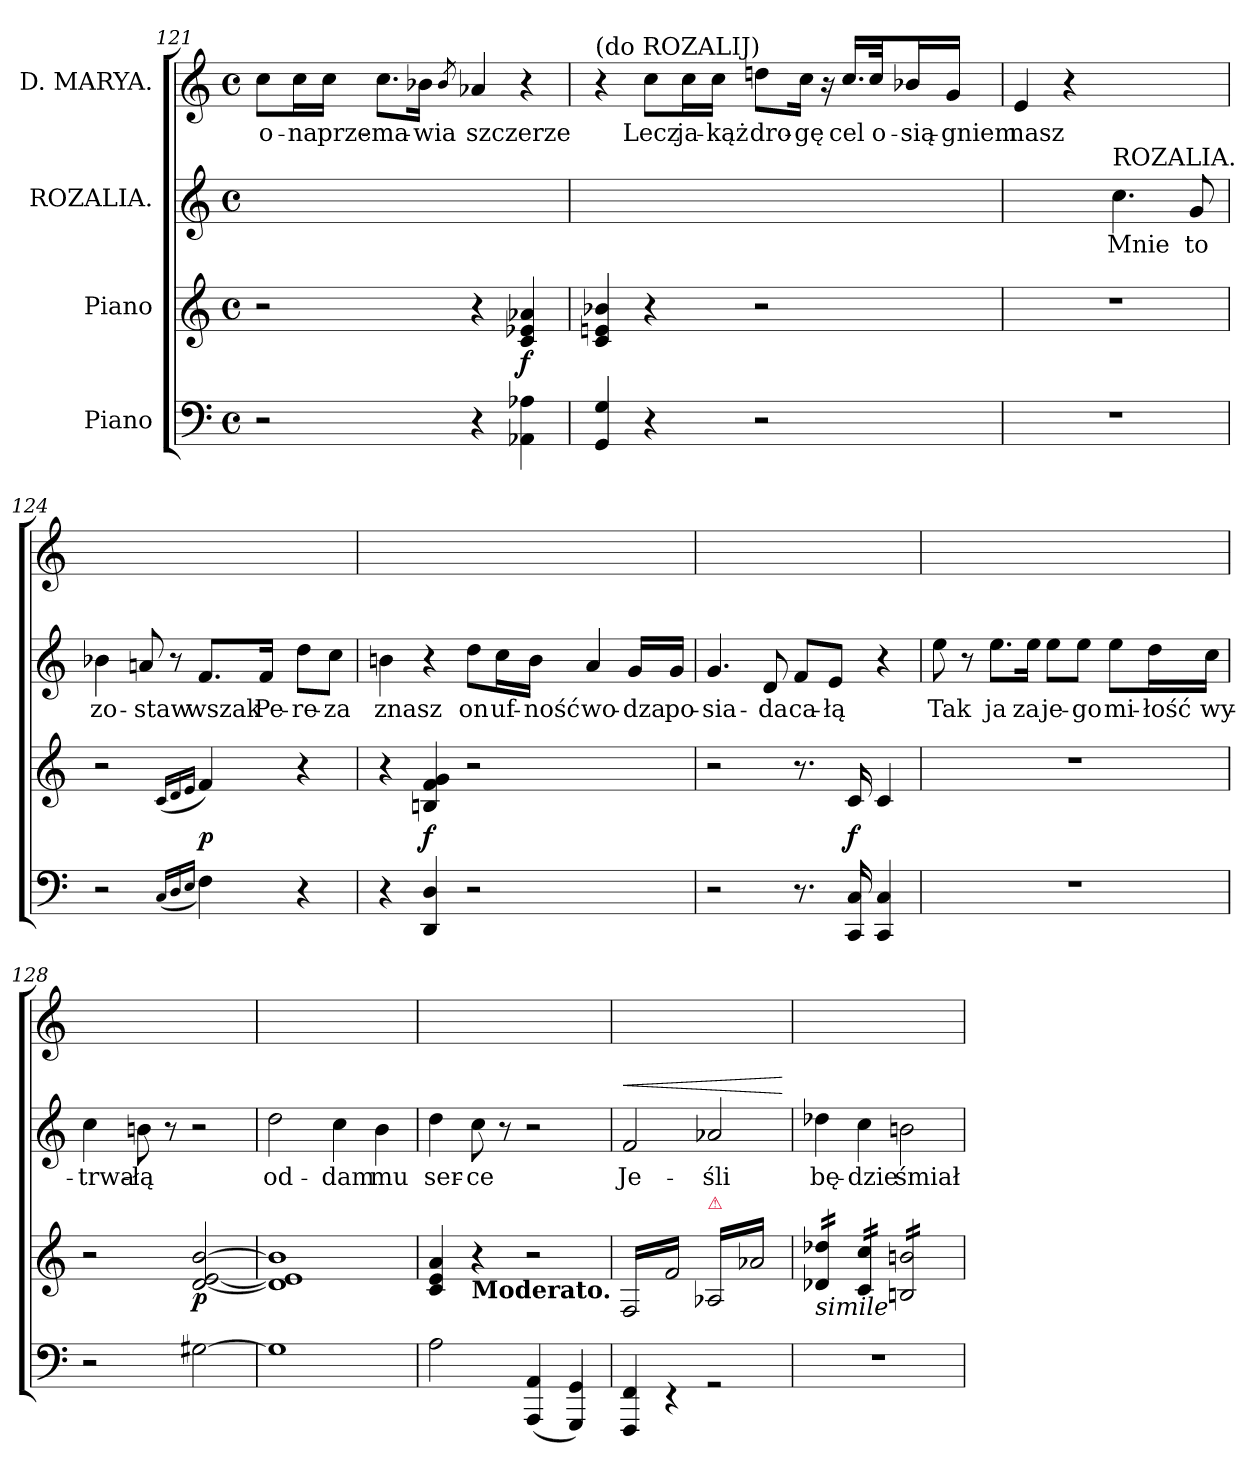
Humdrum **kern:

**kern	**kern	**dynam	**kern	**text	**dynam	**kern	**text
*part4	*part3	*part3	*part2	*part2	*part2	*part1	*part1
*staff4	*staff3	*staff3	*staff2	*staff2	*staff2	*staff1	*staff1
*I"Piano	*I"Piano	*	*I"ROZALIA.	*	*	*I"D. MARYA.	*
*clefF4	*clefG2	*	*clefG2	*	*	*clefG2	*
*k[]	*k[]	*	*k[]	*	*	*k[]	*
*C:	*C:	*	*C:	*	*	*C:	*
*M4/4	*M4/4	*	*M4/4	*	*	*M4/4	*
*met(c)	*met(c)	*	*met(c)	*	*	*met(c)	*
=121	=121	=121	=121	=121	=121	=121	=121
2r	2r	.	1ryy	.	.	8cc\L	o-
.	.	.	.	.	.	16cc\L	-na
.	.	.	.	.	.	16cc\JJ	prze-
.	.	.	.	.	.	8.cc\L	-ma-
.	.	.	.	.	.	16b-X\Jk	-wia
.	.	.	.	.	.	8qb-/	.
4r	4r	.	.	.	.	4a-X/	szczerze
4AA-X\ 4A-X\	4c/ 4e-X/ 4a-X/	f	.	.	.	4r	.
=122	=122	=122	=122	=122	=122	=122	=122
!	!	!	!	!	!	!LO:TX:a:t=(do ROZALIJ)	!
4GG/ 4G/	4c/ 4en/ 4b-X/	.	1ryy	.	.	4r	.
4r	4r	.	.	.	.	8cc\L	Lecz
.	.	.	.	.	.	16cc\L	ja-
.	.	.	.	.	.	16cc\JJ	-kąż
2r	2r	.	.	.	.	8ddn\L	dro-
.	.	.	.	.	.	16cc\Jk	-gę
.	.	.	.	.	.	16r	.
.	.	.	.	.	.	16.cc/LL	cel
.	.	.	.	.	.	32cc/Jk	o-
.	.	.	.	.	.	16b-X/L	-sią-
.	.	.	.	.	.	16g/JJ	-gniem
=123	=123	=123	=123	=123	=123	=123	=123
1r	1r	.	2ryy	.	.	4e/	nasz
.	.	.	.	.	.	4r	.
!	!	!	!LO:TX:a:t=ROZALIA.	!	!	!	!
.	.	.	4.cc\	Mnie	.	2ryy	.
.	.	.	8g/	to	.	.	.
=124	=124	=124	=124	=124	=124	=124	=124
2r	2r	.	4b-X\	zo-	.	1ryy	.
.	.	.	8an/	-staw	.	.	.
.	.	.	8r	.	.	.	.
(16qqC/LL	(16qqc/LL	.	.	.	.	.	.
16qqD/	16qqd/	.	.	.	.	.	.
16qqE/JJ	16qqe/JJ	.	.	.	.	.	.
4F\)	4f/)	p	8.f/L	wszak	.	.	.
.	.	.	16f/Jk	Pe-	.	.	.
4r	4r	.	8dd\L	-re-	.	.	.
.	.	.	8cc\J	-za	.	.	.
=125	=125	=125	=125	=125	=125	=125	=125
4r	4r	.	4bn\	znasz	.	1ryy	.
4DD/ 4D/	4Bn/ 4f/ 4g/	f	4r	.	.	.	.
2r	2r	.	8dd\L	on	.	.	.
.	.	.	16cc\L	uf-	.	.	.
.	.	.	16b\JJ	-ność	.	.	.
!	!	!	!LO:N:vis=4	!	!	!	!
.	.	.	8a/	wo-	.	.	.
.	.	.	16g/LL	-dza	.	.	.
.	.	.	16g/JJ	po-	.	.	.
=126	=126	=126	=126	=126	=126	=126	=126
2r	2r	.	4.g/	-sia-	.	1ryy	.
.	.	.	8d/	-da	.	.	.
8.r	8.r	.	8f/L	ca-	.	.	.
.	.	.	8e/J	-łą	.	.	.
16CC/ 16C/	16c/	f	.	.	.	.	.
4CC/ 4C/	4c/	.	4r	.	.	.	.
=127	=127	=127	=127	=127	=127	=127	=127
1r	1r	.	8ee\	Tak	.	1ryy	.
.	.	.	8r	.	.	.	.
.	.	.	8.ee\L	ja	.	.	.
.	.	.	16ee\Jk	za	.	.	.
.	.	.	8ee\L	je-	.	.	.
.	.	.	8ee\J	-go	.	.	.
.	.	.	8ee\L	mi-	.	.	.
.	.	.	16dd\L	-łość	.	.	.
.	.	.	16cc\JJ	wy-	.	.	.
=128	=128	=128	=128	=128	=128	=128	=128
2r	2r	.	4cc\	-trwa-	.	1ryy	.
.	.	.	8bn\	-łą	.	.	.
.	.	.	8r	.	.	.	.
[2G#X\	[2d/ [2e/ [2b/	p	2r	.	.	.	.
=129	=129	=129	=129	=129	=129	=129	=129
1G#]	1d] 1e] 1b]	.	2dd\	od-	.	1ryy	.
.	.	.	4cc\	-dam	.	.	.
.	.	.	4b\	mu	.	.	.
=130	=130	=130	=130	=130	=130	=130	=130
2A\	4c/ 4e/ 4a/	.	4dd\	ser-	.	1ryy	.
!	!LO:TX:b:B:t=Moderato.	!	!	!	!	!	!
.	4r	.	8cc\	-ce	.	.	.
.	.	.	8r	.	.	.	.
(4AAA/ 4AA/	2r	.	2r	.	.	.	.
4GGG/ 4GG/)	.	.	.	.	.	.	.
=131	=131	=131	=131	=131	=131	=131	=131
!	!LO:TX:a:B:t=poco animato.	!	!	!	!	!	!
!	!LO:TX:a:color=crimson:t=⚠	!	!	!	!	!	!
!	!	!	!	!	!LO:HP:a	!	!
*	*tremolo	*	*	*	*	*	*
4FFF/ 4FF/	16F/LL	.	2f/	Je-	<	1ryy	.
.	16f/	.	.	.	.	.	.
.	16F/	.	.	.	.	.	.
.	16f/	.	.	.	.	.	.
4rEE	16F/	.	.	.	.	.	.
.	16f/	.	.	.	.	.	.
.	16F/	.	.	.	.	.	.
.	16f/JJ	.	.	.	.	.	.
!	!LO:TX:a:color=crimson:t=⚠	!	!	!	!	!	!
2rGG	16A-X/LL	.	2a-X/	-śli	.	.	.
.	16a-/	.	.	.	.	.	.
.	16A-X/	.	.	.	.	.	.
.	16a-/	.	.	.	.	.	.
.	16A-X/	.	.	.	.	.	.
.	16a-/	.	.	.	.	.	.
.	16A-X/	.	.	.	.	.	.
.	16a-/JJ	.	.	.	.	.	.
.	.	.	.	.	[	.	.
=132	=132	=132	=132	=132	=132	=132	=132
!	!LO:TX:b:i:t=simile	!	!	!	!	!	!
1r	16d-X/ 16dd-X/LL	.	4dd-X\	bę-	.	1ryy	.
.	16d-X/ 16dd-X/	.	.	.	.	.	.
.	16d-X/ 16dd-X/	.	.	.	.	.	.
.	16d-X/ 16dd-X/JJ	.	.	.	.	.	.
.	16c/ 16cc/LL	.	4cc\	-dzie	.	.	.
.	16c/ 16cc/	.	.	.	.	.	.
.	16c/ 16cc/	.	.	.	.	.	.
.	16c/ 16cc/JJ	.	.	.	.	.	.
.	16Bn/ 16bn/LL	.	2bn\	śmiał	.	.	.
.	16Bn/ 16bn/	.	.	.	.	.	.
.	16Bn/ 16bn/	.	.	.	.	.	.
.	16Bn/ 16bn/	.	.	.	.	.	.
.	16Bn/ 16bn/	.	.	.	.	.	.
.	16Bn/ 16bn/	.	.	.	.	.	.
.	16Bn/ 16bn/	.	.	.	.	.	.
.	16Bn/ 16bn/JJ	.	.	.	.	.	.
*	*Xtremolo	*	*	*	*	*	*
=	=	=	=	=	=	=	=
*-	*-	*-	*-	*-	*-	*-	*-
